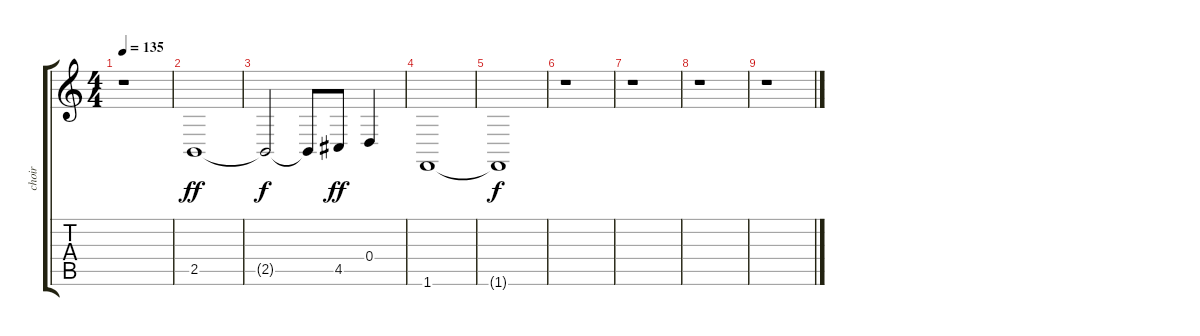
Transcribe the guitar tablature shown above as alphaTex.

\track ("choir" "choir") {instrument choiraahs}
\staff {score tabs}
\tuning (E4 B3 G3 D3 A2 E2) {hide}
\ts (4 4)
\tempo 135
\clef g2
\ks c
r.1{dy ff} |
2.5.1 |
2.5{t}.2{dy f} 2.5{t}.8 4.5.8{dy ff} 0.4.4 |
1.6.1 |
1.6{t}.1{dy f} |
r.1 |
r.1 |
r.1 |
r.1
